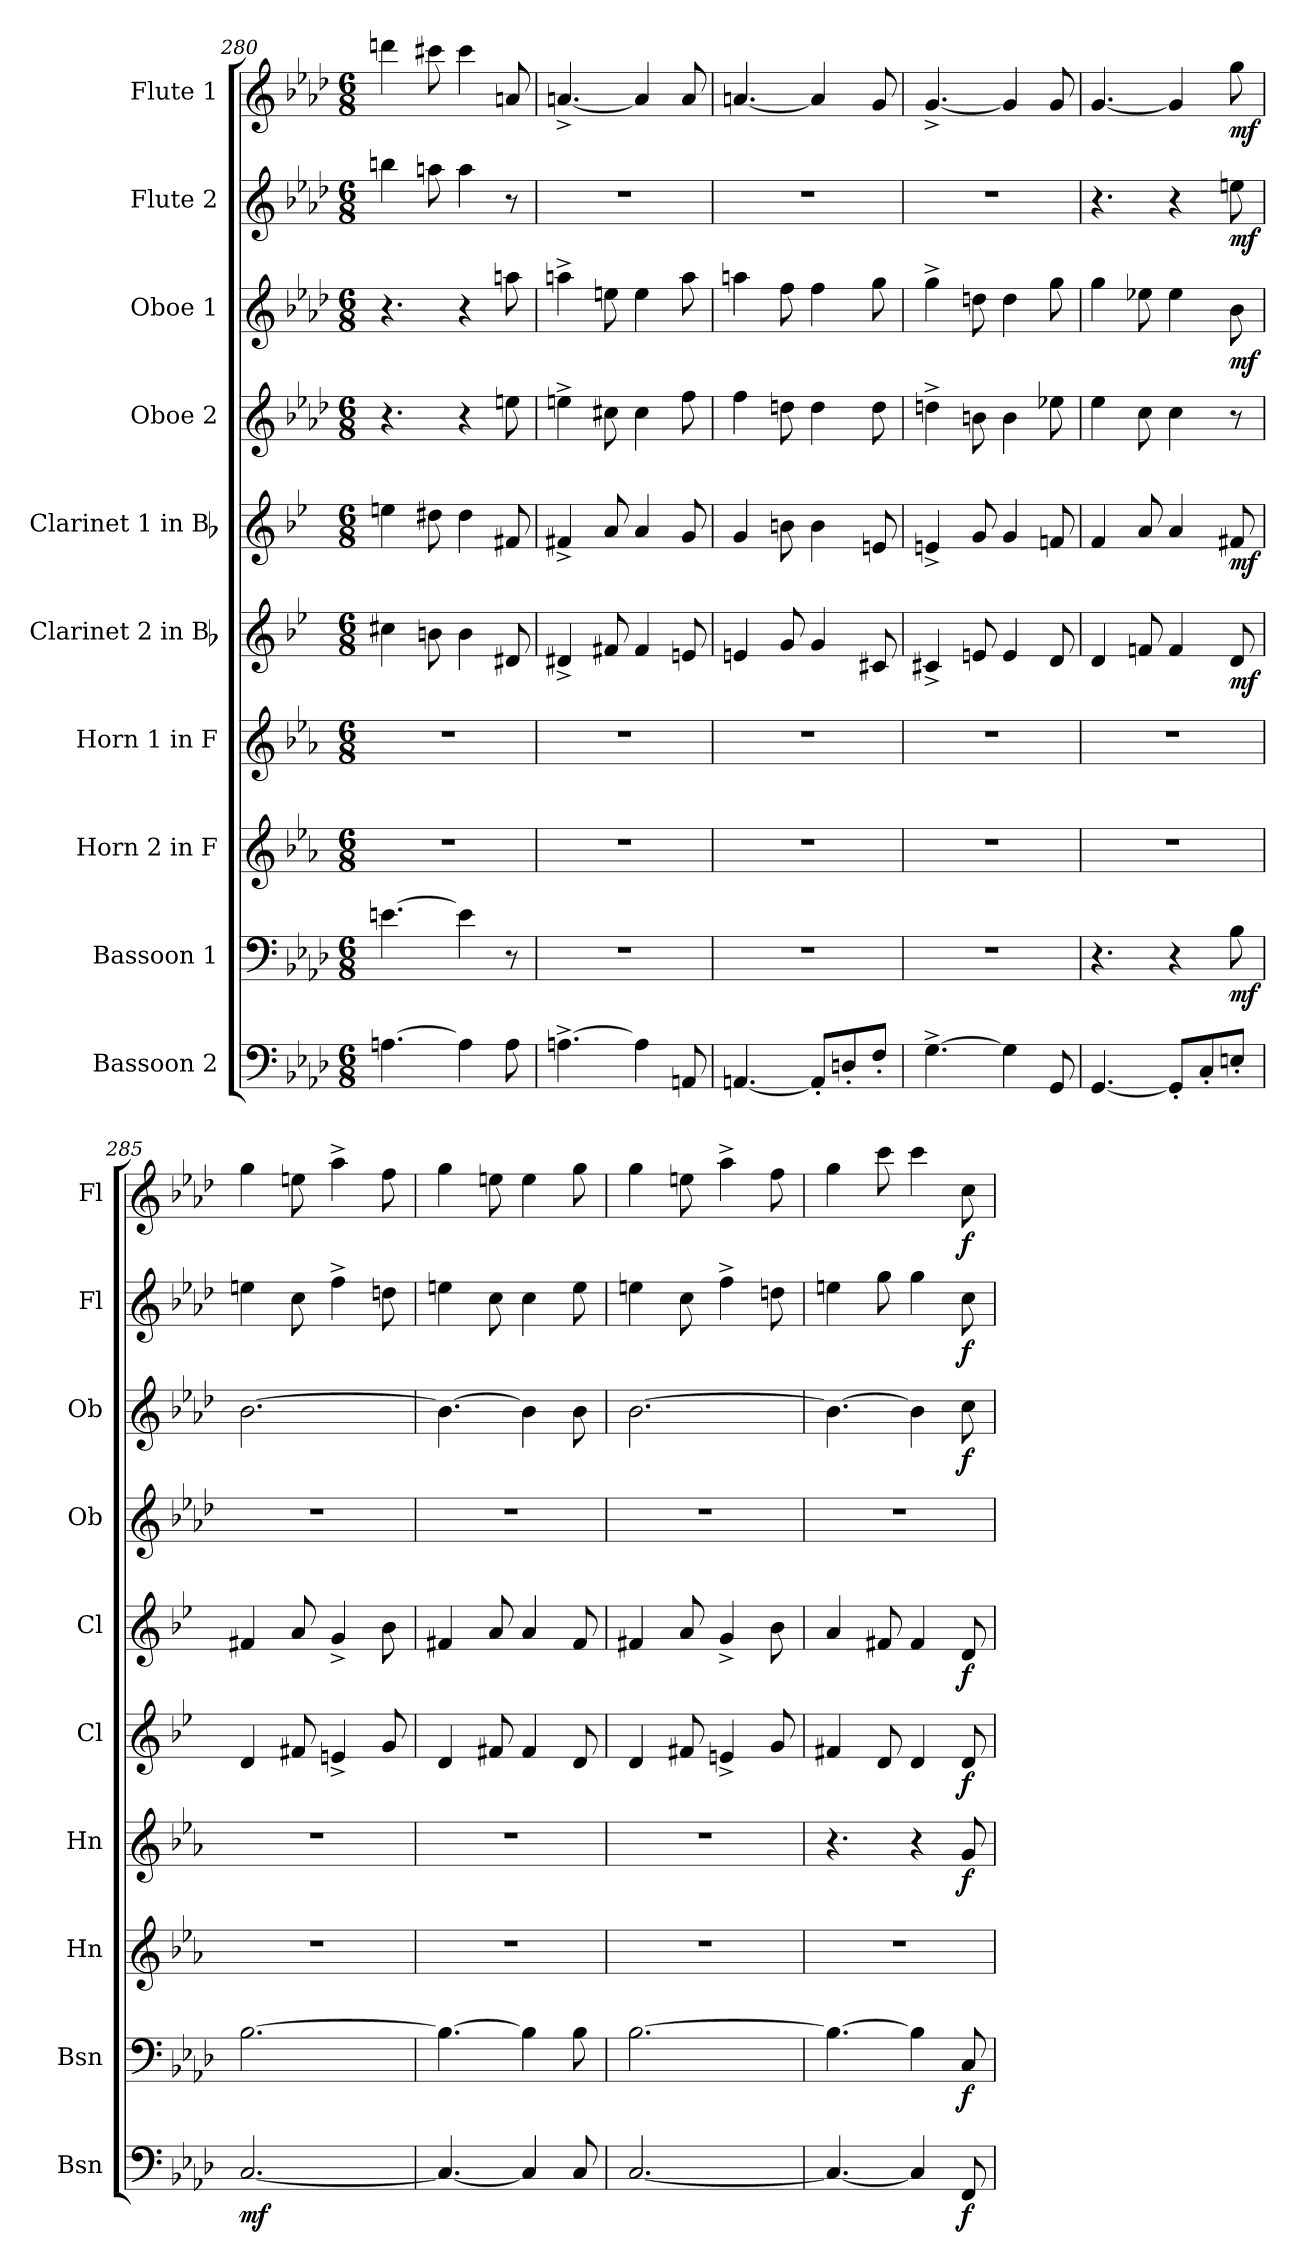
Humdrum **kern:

**kern	**dynam	**kern	**dynam	**kern	**kern	**dynam	**kern	**dynam	**kern	**dynam	**kern	**kern	**dynam	**kern	**dynam	**kern	**dynam
*part10	*part10	*part9	*part9	*part8	*part7	*part7	*part6	*part6	*part5	*part5	*part4	*part3	*part3	*part2	*part2	*part1	*part1
*staff10	*staff10	*staff9	*staff9	*staff8	*staff7	*staff7	*staff6	*staff6	*staff5	*staff5	*staff4	*staff3	*staff3	*staff2	*staff2	*staff1	*staff1
*I"Bassoon 2	*	*I"Bassoon 1	*	*I"Horn 2 in F	*I"Horn 1 in F	*	*I"Clarinet 2 in Bb	*	*I"Clarinet 1 in Bb	*	*I"Oboe 2	*I"Oboe 1	*	*I"Flute 2	*	*I"Flute 1	*
*I'Bsn	*	*I'Bsn	*	*I'Hn	*I'Hn	*	*I'Cl	*	*I'Cl	*	*I'Ob	*I'Ob	*	*I'Fl	*	*I'Fl	*
*clefF4	*	*clefF4	*	*clefG2	*clefG2	*	*clefG2	*	*clefG2	*	*clefG2	*clefG2	*	*clefG2	*	*clefG2	*
*	*	*	*	*ITrd4c7	*ITrd4c7	*	*ITrd1c2	*	*ITrd1c2	*	*	*	*	*	*	*	*
*k[b-e-a-d-]	*	*k[b-e-a-d-]	*	*k[b-e-a-d-]	*k[b-e-a-d-]	*	*k[b-e-a-d-]	*	*k[b-e-a-d-]	*	*k[b-e-a-d-]	*k[b-e-a-d-]	*	*k[b-e-a-d-]	*	*k[b-e-a-d-]	*
*M6/8	*	*M6/8	*	*M6/8	*M6/8	*	*M6/8	*	*M6/8	*	*M6/8	*M6/8	*	*M6/8	*	*M6/8	*
=280	=280	=280	=280	=280	=280	=280	=280	=280	=280	=280	=280	=280	=280	=280	=280	=280	=280
[4.An\	.	[4.en\	.	2.r	2.r	.	4bn\	.	4ddn\	.	4.r	4.r	.	4bbn\	.	4dddn\	.
.	.	.	.	.	.	.	8an\	.	8cc#X\	.	.	.	.	8aan\	.	8ccc#X\	.
4A\]	.	4e\]	.	.	.	.	4a\	.	4cc#\	.	4r	4r	.	4aa\	.	4ccc#\	.
8A\	.	8r	.	.	.	.	8c#X/	.	8en/	.	8een\	8aan\	.	8r	.	8an/	.
=281	=281	=281	=281	=281	=281	=281	=281	=281	=281	=281	=281	=281	=281	=281	=281	=281	=281
[4.An^\	.	2.r	.	2.r	2.r	.	4c#X^/	.	4en^/	.	4een^\	4aan^\	.	2.r	.	[4.an^/	.
.	.	.	.	.	.	.	8en/	.	8g/	.	8cc#X\	8een\	.	.	.	.	.
4A\]	.	.	.	.	.	.	4e/	.	4g/	.	4cc#\	4ee\	.	.	.	4a/]	.
8AAn/	.	.	.	.	.	.	8dn/	.	8f/	.	8ff\	8aa\	.	.	.	8a/	.
=282	=282	=282	=282	=282	=282	=282	=282	=282	=282	=282	=282	=282	=282	=282	=282	=282	=282
[4.AAn/	.	2.r	.	2.r	2.r	.	4dn/	.	4f/	.	4ff\	4aan\	.	2.r	.	[4.an/	.
.	.	.	.	.	.	.	8f/	.	8an\	.	8ddn\	8ff\	.	.	.	.	.
8AA'/L]	.	.	.	.	.	.	4f/	.	4a\	.	4dd\	4ff\	.	.	.	4a/]	.
8Dn'/	.	.	.	.	.	.	.	.	.	.	.	.	.	.	.	.	.
8F'/J	.	.	.	.	.	.	8Bn/	.	8dn/	.	8dd\	8gg\	.	.	.	8g/	.
=283	=283	=283	=283	=283	=283	=283	=283	=283	=283	=283	=283	=283	=283	=283	=283	=283	=283
[4.G^\	.	2.r	.	2.r	2.r	.	4Bn^/	.	4dn^/	.	4ddn^\	4gg^\	.	2.r	.	[4.g^/	.
.	.	.	.	.	.	.	8dn/	.	8f/	.	8bn\	8ddn\	.	.	.	.	.
4G\]	.	.	.	.	.	.	4d/	.	4f/	.	4b\	4dd\	.	.	.	4g/]	.
8GG/	.	.	.	.	.	.	8c/	.	8e-X/	.	8ee-X\	8gg\	.	.	.	8g/	.
=284	=284	=284	=284	=284	=284	=284	=284	=284	=284	=284	=284	=284	=284	=284	=284	=284	=284
[4.GG/	.	4.r	.	2.r	2.r	.	4c/	.	4e-/	.	4ee-\	4gg\	.	4.r	.	[4.g/	.
.	.	.	.	.	.	.	8e-X/	.	8g/	.	8cc\	8ee-X\	.	.	.	.	.
8GG'/L]	.	4r	.	.	.	.	4e-/	.	4g/	.	4cc\	4ee-\	.	4r	.	4g/]	.
8C'/	.	.	.	.	.	.	.	.	.	.	.	.	.	.	.	.	.
!	!	!	!LO:DY:b	!	!	!	!	!LO:DY:b	!	!LO:DY:b	!	!	!LO:DY:b	!	!LO:DY:b	!	!LO:DY:b
8En'/J	.	8B-\	mf	.	.	.	8c/	mf	8en/	mf	8r	8b-\	mf	8een\	mf	8gg\	mf
=285	=285	=285	=285	=285	=285	=285	=285	=285	=285	=285	=285	=285	=285	=285	=285	=285	=285
!	!LO:DY:b	!	!	!	!	!	!	!	!	!	!	!	!	!	!	!	!
[2.C/	mf	[2.B-\	.	2.r	2.r	.	4c/	.	4en/	.	2.r	[2.b-\	.	4een\	.	4gg\	.
.	.	.	.	.	.	.	8en/	.	8g/	.	.	.	.	8cc\	.	8een\	.
.	.	.	.	.	.	.	4dn^/	.	4f^/	.	.	.	.	4ff^\	.	4aa-^\	.
.	.	.	.	.	.	.	8f/	.	8a-\	.	.	.	.	8ddn\	.	8ff\	.
!!LO:PB:g=z
=286	=286	=286	=286	=286	=286	=286	=286	=286	=286	=286	=286	=286	=286	=286	=286	=286	=286
4.C/_	.	4.B-\_	.	2.r	2.r	.	4c/	.	4en/	.	2.r	4.b-\_	.	4een\	.	4gg\	.
.	.	.	.	.	.	.	8en/	.	8g/	.	.	.	.	8cc\	.	8een\	.
4C/]	.	4B-\]	.	.	.	.	4e/	.	4g/	.	.	4b-\]	.	4cc\	.	4ee\	.
8C/	.	8B-\	.	.	.	.	8c/	.	8e/	.	.	8b-\	.	8ee\	.	8gg\	.
=287	=287	=287	=287	=287	=287	=287	=287	=287	=287	=287	=287	=287	=287	=287	=287	=287	=287
[2.C/	.	[2.B-\	.	2.r	2.r	.	4c/	.	4en/	.	2.r	[2.b-\	.	4een\	.	4gg\	.
.	.	.	.	.	.	.	8en/	.	8g/	.	.	.	.	8cc\	.	8een\	.
.	.	.	.	.	.	.	4dn^/	.	4f^/	.	.	.	.	4ff^\	.	4aa-^\	.
.	.	.	.	.	.	.	8f/	.	8a-\	.	.	.	.	8ddn\	.	8ff\	.
=288	=288	=288	=288	=288	=288	=288	=288	=288	=288	=288	=288	=288	=288	=288	=288	=288	=288
4.C/_	.	4.B-\_	.	2.r	4.r	.	4en/	.	4g/	.	2.r	4.b-\_	.	4een\	.	4gg\	.
.	.	.	.	.	.	.	8c/	.	8en/	.	.	.	.	8gg\	.	8ccc\	.
4C/]	.	4B-\]	.	.	4r	.	4c/	.	4e/	.	.	4b-\]	.	4gg\	.	4ccc\	.
!	!LO:DY:b	!	!LO:DY:b	!	!	!LO:DY:b	!	!LO:DY:b	!	!LO:DY:b	!	!	!LO:DY:b	!	!LO:DY:b	!	!LO:DY:b
8FF/	f	8C/	f	.	8c/	f	8c/	f	8c/	f	.	8cc\	f	8cc\	f	8cc\	f
=	=	=	=	=	=	=	=	=	=	=	=	=	=	=	=	=	=
*-	*-	*-	*-	*-	*-	*-	*-	*-	*-	*-	*-	*-	*-	*-	*-	*-	*-
